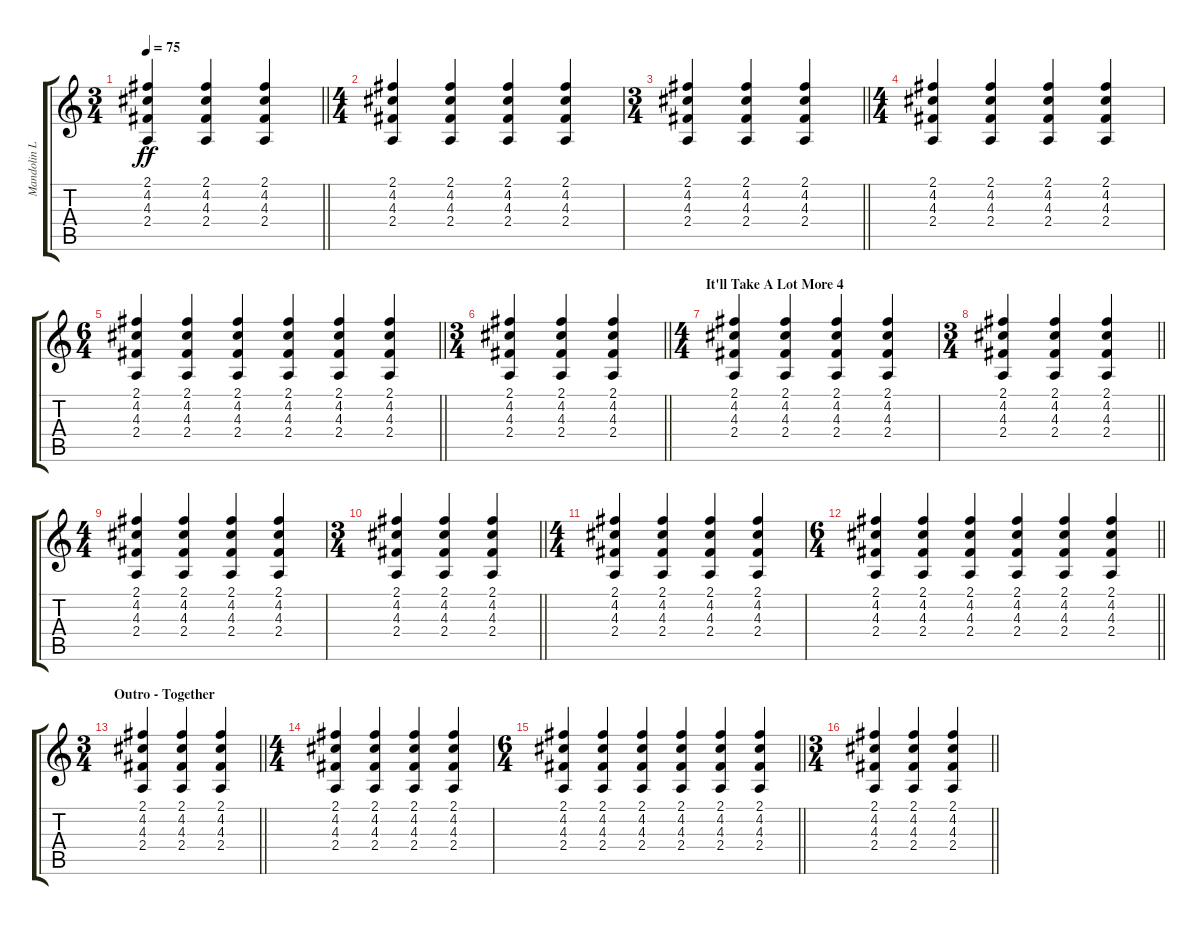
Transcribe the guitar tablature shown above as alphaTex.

\track ("Mandolin Left" "Mandolin L") {instrument acousticguitarsteel}
\staff {score tabs}
\tuning (E4 A3 D3 G2 E4 A3) {hide}
\ts (3 4)
\tempo 75
\clef g2
\barLineRight lightlight
\ks c
(2.1 4.2 4.3 2.4).4{dy ff} (2.1 4.2 4.3 2.4).4 (2.1 4.2 4.3 2.4).4 |
\ts (4 4)
(2.1 4.2 4.3 2.4).4 (2.1 4.2 4.3 2.4).4 (2.1 4.2 4.3 2.4).4 (2.1 4.2 4.3 2.4).4 |
\ts (3 4)
\barLineRight lightlight
(2.1 4.2 4.3 2.4).4 (2.1 4.2 4.3 2.4).4 (2.1 4.2 4.3 2.4).4 |
\ts (4 4)
(2.1 4.2 4.3 2.4).4 (2.1 4.2 4.3 2.4).4 (2.1 4.2 4.3 2.4).4 (2.1 4.2 4.3 2.4).4 |
\ts (6 4)
\barLineRight lightlight
(2.1 4.2 4.3 2.4).4 (2.1 4.2 4.3 2.4).4 (2.1 4.2 4.3 2.4).4 (2.1 4.2 4.3 2.4).4 (2.1 4.2 4.3 2.4).4 (2.1 4.2 4.3 2.4).4 |
\ts (3 4)
\barLineRight lightlight
(2.1 4.2 4.3 2.4).4 (2.1 4.2 4.3 2.4).4 (2.1 4.2 4.3 2.4).4 |
\ts (4 4)
\section ("" "It'll Take A Lot More 4")
(2.1 4.2 4.3 2.4).4 (2.1 4.2 4.3 2.4).4 (2.1 4.2 4.3 2.4).4 (2.1 4.2 4.3 2.4).4 |
\ts (3 4)
\barLineRight lightlight
(2.1 4.2 4.3 2.4).4 (2.1 4.2 4.3 2.4).4 (2.1 4.2 4.3 2.4).4 |
\ts (4 4)
(2.1 4.2 4.3 2.4).4 (2.1 4.2 4.3 2.4).4 (2.1 4.2 4.3 2.4).4 (2.1 4.2 4.3 2.4).4 |
\ts (3 4)
\barLineRight lightlight
(2.1 4.2 4.3 2.4).4 (2.1 4.2 4.3 2.4).4 (2.1 4.2 4.3 2.4).4 |
\ts (4 4)
(2.1 4.2 4.3 2.4).4 (2.1 4.2 4.3 2.4).4 (2.1 4.2 4.3 2.4).4 (2.1 4.2 4.3 2.4).4 |
\ts (6 4)
\barLineRight lightlight
(2.1 4.2 4.3 2.4).4 (2.1 4.2 4.3 2.4).4 (2.1 4.2 4.3 2.4).4 (2.1 4.2 4.3 2.4).4 (2.1 4.2 4.3 2.4).4 (2.1 4.2 4.3 2.4).4 |
\ts (3 4)
\section ("" "Outro - Together")
\barLineRight lightlight
(2.1 4.2 4.3 2.4).4 (2.1 4.2 4.3 2.4).4 (2.1 4.2 4.3 2.4).4 |
\ts (4 4)
(2.1 4.2 4.3 2.4).4 (2.1 4.2 4.3 2.4).4 (2.1 4.2 4.3 2.4).4 (2.1 4.2 4.3 2.4).4 |
\ts (6 4)
\barLineRight lightlight
(2.1 4.2 4.3 2.4).4 (2.1 4.2 4.3 2.4).4 (2.1 4.2 4.3 2.4).4 (2.1 4.2 4.3 2.4).4 (2.1 4.2 4.3 2.4).4 (2.1 4.2 4.3 2.4).4 |
\ts (3 4)
\barLineRight lightlight
(2.1 4.2 4.3 2.4).4 (2.1 4.2 4.3 2.4).4 (2.1 4.2 4.3 2.4).4
